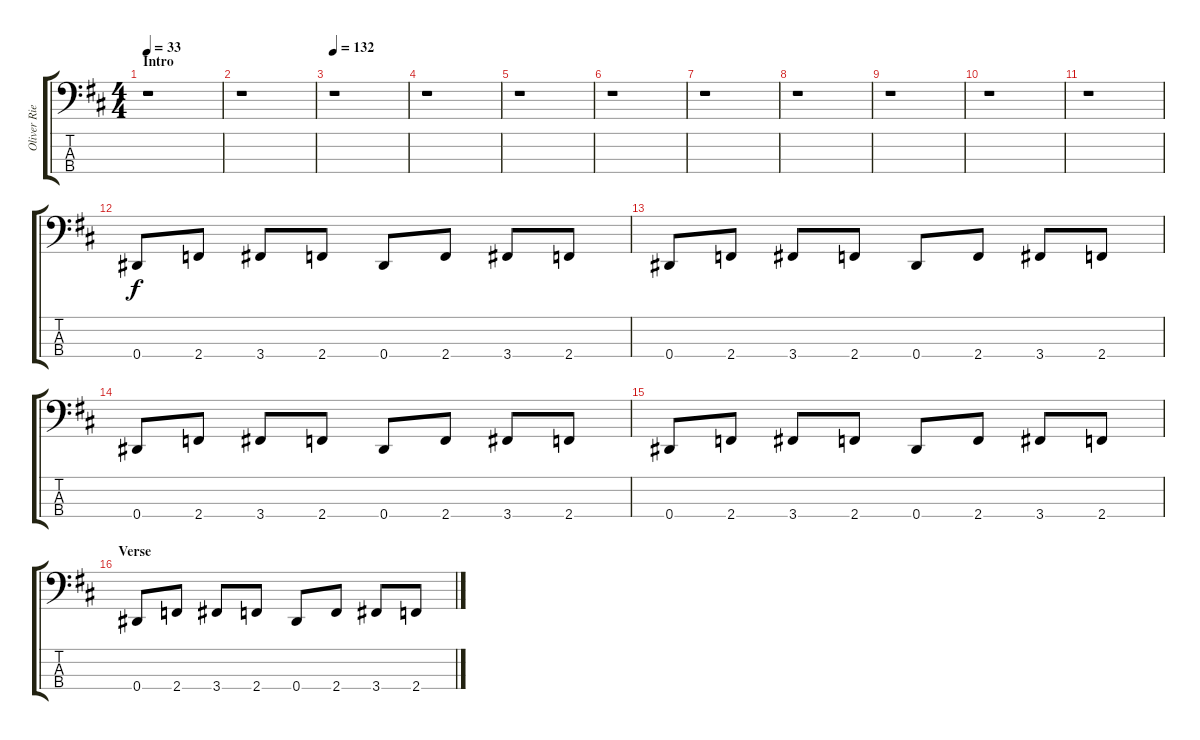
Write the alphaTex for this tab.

\track ("Oliver Riedel - Bass" "Oliver Rie") {instrument electricbassfinger}
\staff {score tabs}
\tuning (Gb2 Db2 Ab1 Eb1) {hide}
\ts (4 4)
\section ("" "Intro")
\tempo 33
\tempo 100
\tempo 33
\clef f4
\ks d
r.1{dy f instrument electricbassfinger} |
r.1 |
\tempo 132
r.1 |
r.1 |
r.1 |
r.1 |
r.1 |
r.1 |
r.1 |
r.1 |
r.1 |
0.4.8 2.4.8 3.4.8 2.4.8 0.4.8 2.4.8 3.4.8 2.4.8 |
0.4.8 2.4.8 3.4.8 2.4.8 0.4.8 2.4.8 3.4.8 2.4.8 |
0.4.8 2.4.8 3.4.8 2.4.8 0.4.8 2.4.8 3.4.8 2.4.8 |
0.4.8 2.4.8 3.4.8 2.4.8 0.4.8 2.4.8 3.4.8 2.4.8 |
\section ("" "Verse")
0.4.8 2.4.8 3.4.8 2.4.8 0.4.8 2.4.8 3.4.8 2.4.8
